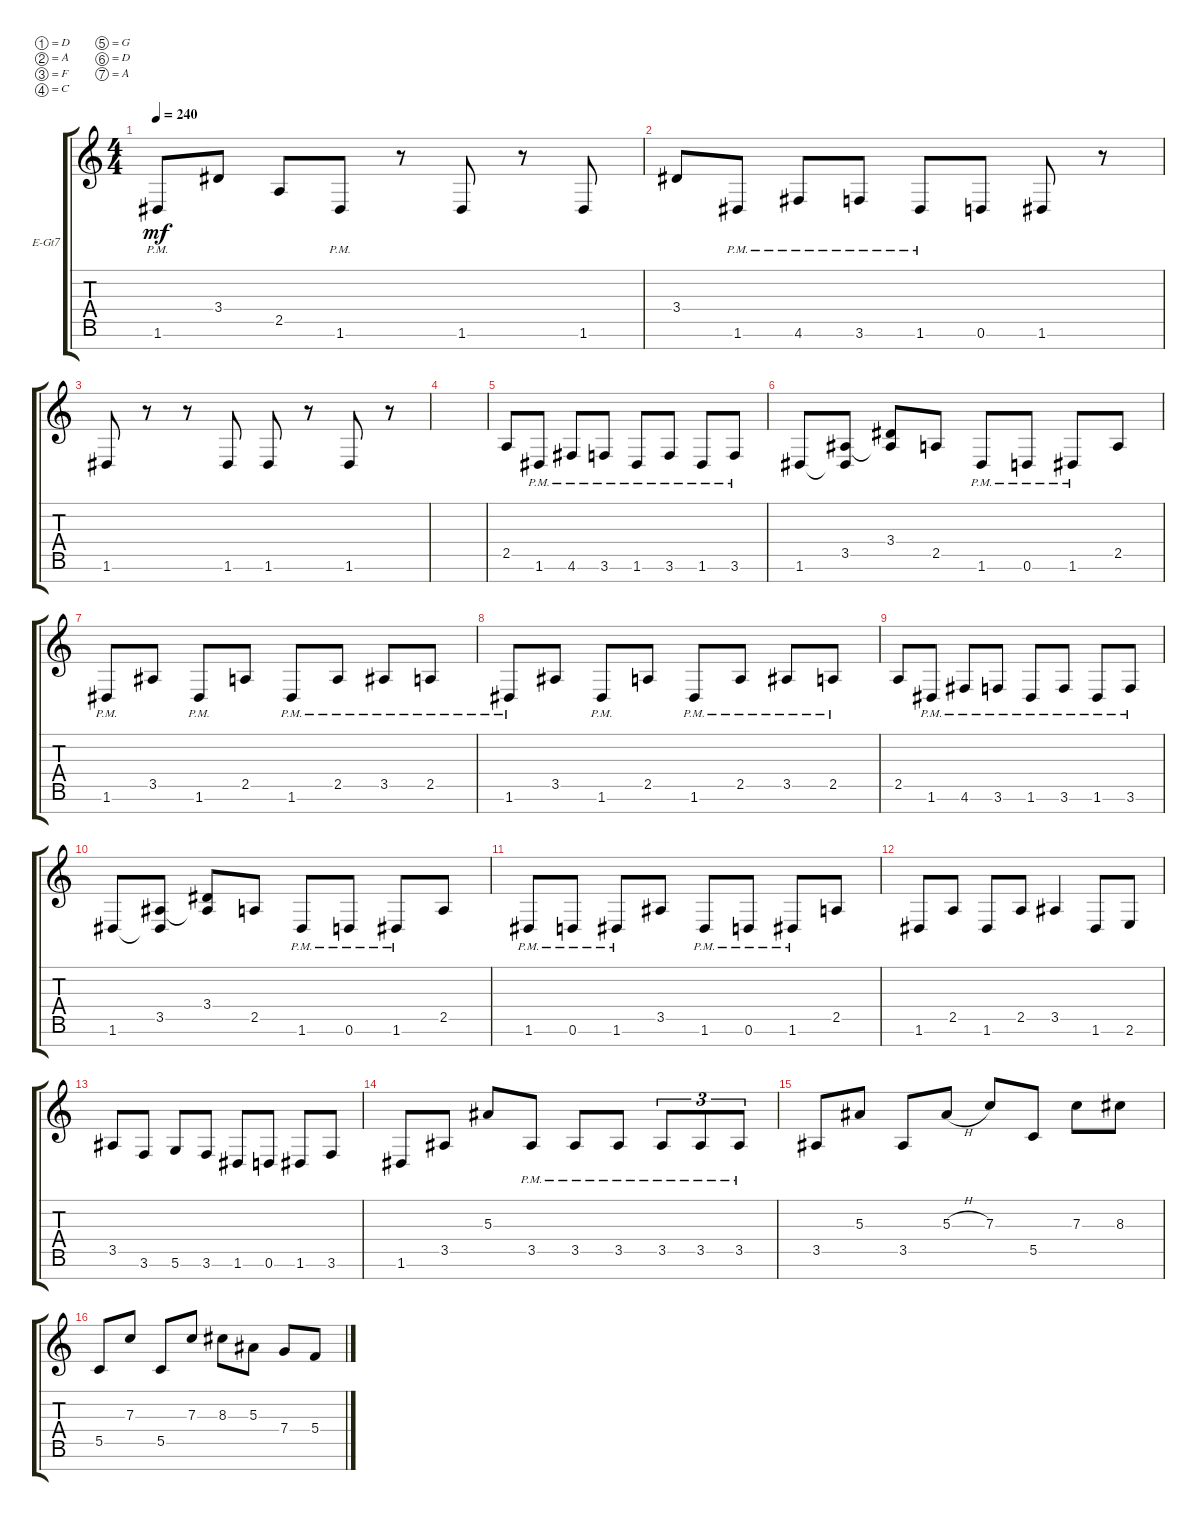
\defaultSystemsLayout 4
\bracketExtendMode groupsimilarinstruments
\firstSystemTrackNameOrientation horizontal
\otherSystemsTrackNameOrientation horizontal
\track ("Electric Guitar" "E-Gt7") {instrument distortionguitar}
\staff {score tabs}
\tuning (D4 A3 F3 C3 G2 D2 A1)
\ts (4 4)
\tempo 240
\clef g2
\ks c
1.6{pm}.8{dy mf} 3.4.8 2.5.8 1.6{pm}.8 r.8 1.6.8 r.8 1.6.8 |
3.4.8 1.6{pm}.8 4.6{pm}.8 3.6{pm}.8 1.6{pm}.8 0.6.8 1.6.8 r.8 |
1.6.8 r.8 r.8 1.6.8 1.6.8 r.8 1.6.8 r.8 |
|
2.5.8 1.6{pm}.8 4.6{pm}.8 3.6{pm}.8 1.6{pm}.8 3.6{pm}.8 1.6{pm}.8 3.6{pm}.8 |
1.6.8 (3.5 1.6{t}).8 (3.4 3.5{t}).8 2.5.8 1.6{pm}.8 0.6{pm}.8 1.6{pm}.8 2.5.8 |
1.6{pm}.8 3.5.8 1.6{pm}.8 2.5.8 1.6{pm}.8 2.5{pm}.8 3.5{pm}.8 2.5{pm}.8 |
1.6{pm}.8 3.5.8 1.6{pm}.8 2.5.8 1.6{pm}.8 2.5{pm}.8 3.5{pm}.8 2.5{pm}.8 |
2.5.8 1.6{pm}.8 4.6{pm}.8 3.6{pm}.8 1.6{pm}.8 3.6{pm}.8 1.6{pm}.8 3.6{pm}.8 |
1.6.8 (3.5 1.6{t}).8 (3.4 3.5{t}).8 2.5.8 1.6{pm}.8 0.6{pm}.8 1.6{pm}.8 2.5.8 |
1.6{pm}.8 0.6{pm}.8 1.6{pm}.8 3.5.8 1.6{pm}.8 0.6{pm}.8 1.6{pm}.8 2.5.8 |
1.6.8 2.5.8 1.6.8 2.5.8 3.5.4 1.6.8 2.6.8 |
3.5.8 3.6.8 5.6.8 3.6.8 1.6.8 0.6.8 1.6.8 3.6.8 |
1.6.8 3.5.8 5.3.8 3.5{pm}.8 3.5{pm}.8 3.5{pm}.8 3.5{pm}.8{tu (3 2)} 3.5{pm}.8{tu (3 2)} 3.5{pm}.8{tu (3 2)} |
3.5.8 5.3.8 3.5.8 5.3{h}.8 7.3.8 5.5.8 7.3.8 8.3.8 |
5.5.8 7.3.8 5.5.8 7.3.8 8.3.8 5.3.8 7.4.8 5.4.8
